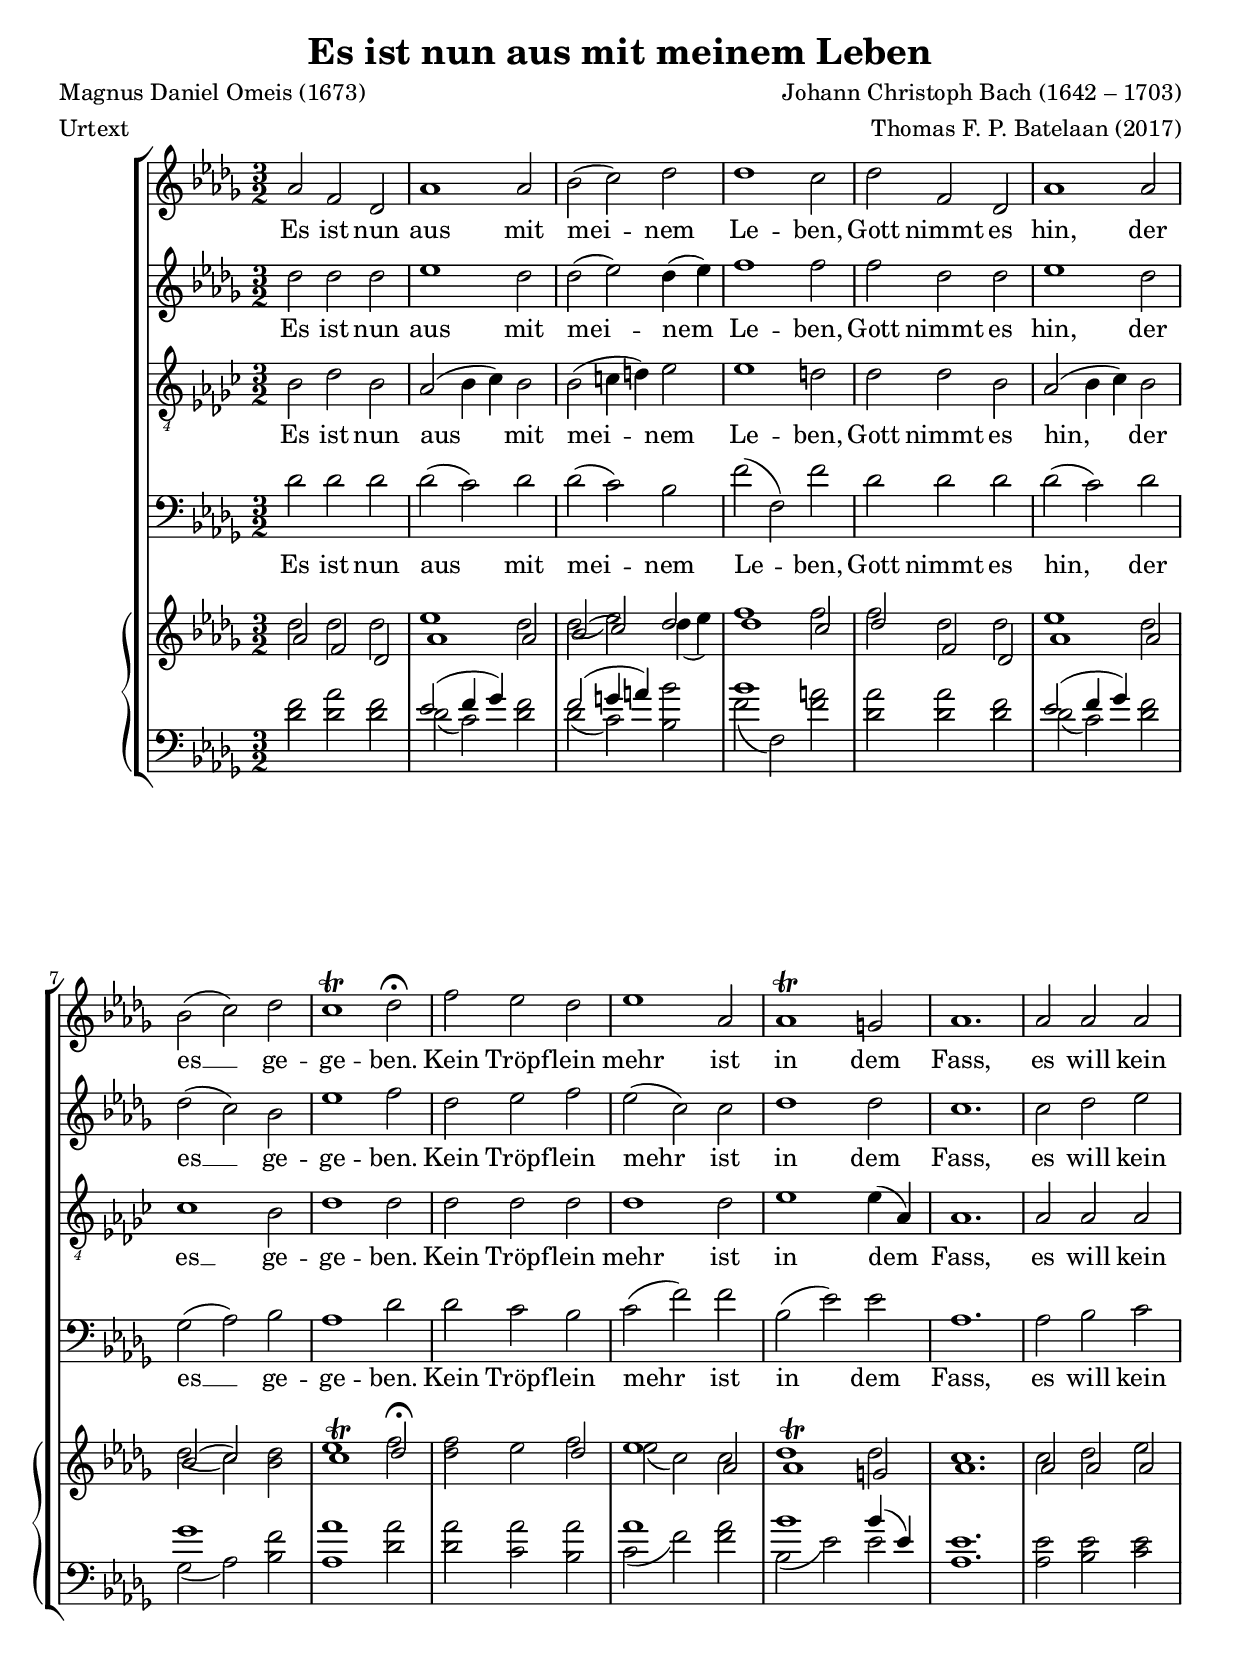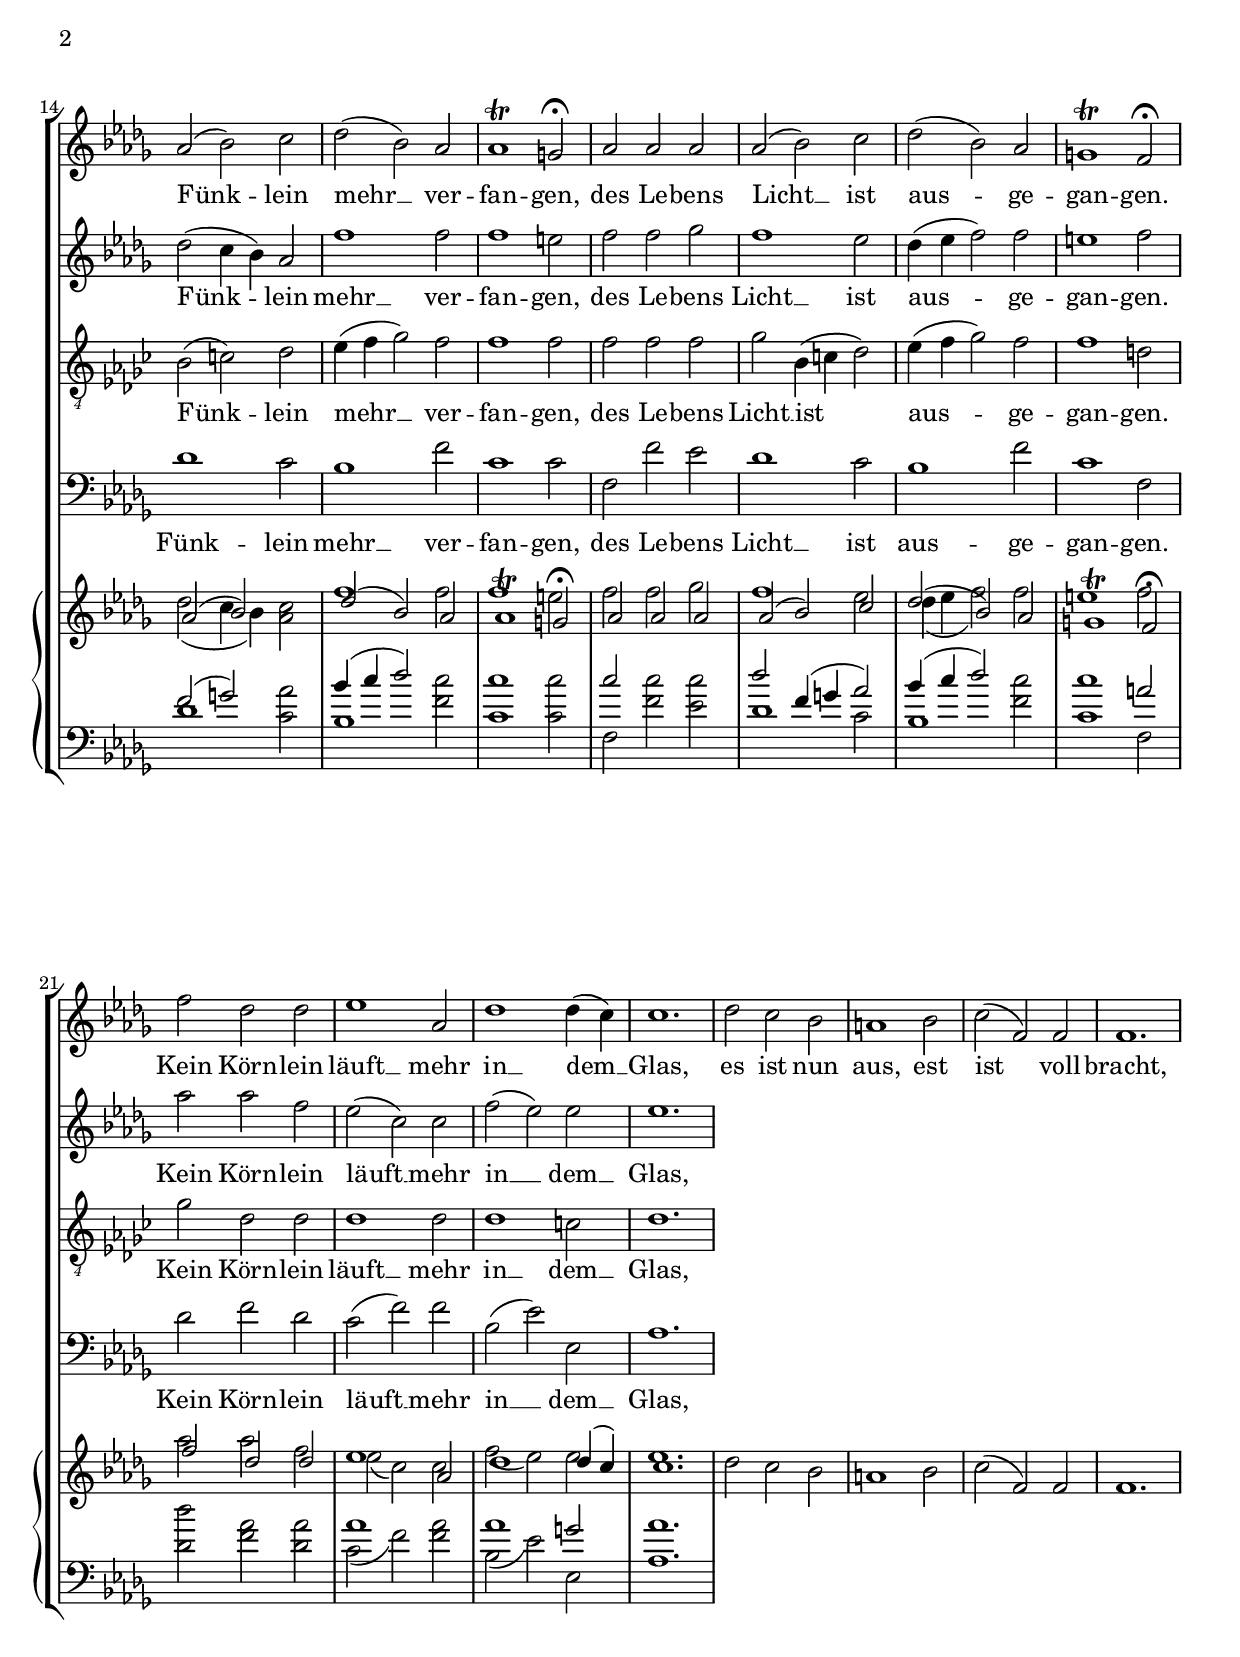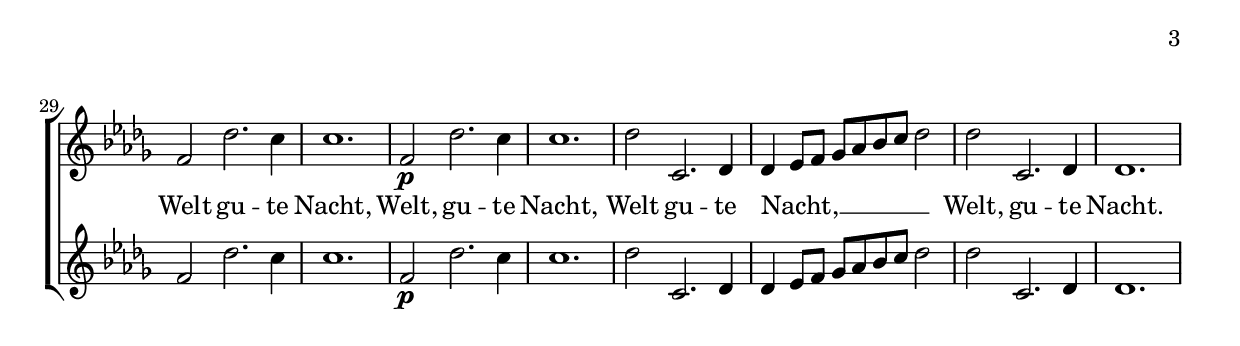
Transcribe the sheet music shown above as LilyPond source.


\paper {
  top-system-spacing.basic-distance = #10
  score-system-spacing.basic-distance = #20
  system-system-spacing.basic-distance = #20
  last-bottom-spacing.basic-distance = #10
}

\header {
  title = "Es ist nun aus mit meinem Leben"
  meter = "Urtext"
  composer = "Johann Christoph Bach (1642 – 1703)"
  poet = "Magnus Daniel Omeis (1673)"
  arranger = "Thomas F. P. Batelaan (2017)"
}

global = {
  \key des \major
  \time 3/2
}

sopMusic = \relative {
  as'2 f des as'1 as2 bes (c) des des1 c2 | 
  des f, des as'1 as2 bes(c) des c1\trill des2\fermata | 
  f es des es1 as,2 as1\trill g2 as1. 
   as2 as as as (bes) c des (bes) as as1\trill g2\fermata
   as as as as (bes) c des (bes) as g1\trill f2\fermata
   f' des des es1 as,2 des1 des4(c) c1. 
   des2 c bes a1 bes2 c (f,) f f1.
   f2 des'2. c4 c1. f,2\p des'2. c4 c1.
   des2 c,2. des4  des \melisma es8 f ges as bes c des2 \melismaEnd
   des c,2. des4 des1.

}
sopWords = \lyricmode { 
Es ist nun aus mit mei -- nem Le -- ben, 
Gott nimmt es hin, der es __ ge -- ge -- ben. 
Kein Tröpf -- lein mehr ist in dem Fass, 
es will kein Fünk -- lein mehr __ ver -- fan -- gen,
des Le -- bens Licht __ ist aus -- ge -- gan -- gen.
Kein Körn -- lein läuft __ mehr in __ dem __ Glas,
es ist nun aus, est ist voll -- bracht,
Welt gu -- te Nacht, Welt, gu -- te Nacht,
Welt gu -- te Nacht, __ Welt, gu -- te Nacht.


}


altoMusic = \relative {
  des'2 des des es1 des2 des(es) des4(es) f1 f2 | 
  f des des es1 des2 des(c) bes es1 f2 | 
  des es f es (c) c des1 des2 c1.
  c2 des es des (c4 bes) as2 f'1 f2 f1 e2
  f f ges f1 es2 des4 (es f2) f e1 f2
  as as f es (c) c f (es) es es1.

}
altoWords = \lyricmode {
Es ist nun aus mit mei -- nem Le -- ben, 
Gott nimmt es hin, der es __ ge -- ge -- ben. 
Kein Tröpf -- lein mehr ist in dem Fass, 
es will kein Fünk -- lein mehr __ ver -- fan -- gen,
des Le -- bens Licht __ ist aus -- ge -- gan -- gen.
Kein Körn -- lein läuft __ mehr in __ dem __ Glas,
}

tenorMusic = \relative {   \clef "G_4"
  f2 as f es (f4 ges)  f2 f (g4 a)  bes2 bes1 a2 | 
  as as f es(f4 ges) f2 ges1 f2 as1 as2 | 
  as as as as1 as2 bes1 bes4 (es,) es1.
  es2 es es f (g) as bes4 (c des2) c c1 c2 
  c c c des f,4 (g as2) bes4 (c des2) c c1 a2
  des as as as1 as2 as1 g2 as1.

}
tenorWords = \lyricmode { 
Es ist nun aus mit mei -- nem Le -- ben, 
Gott nimmt es hin, der es __ ge -- ge -- ben. 
Kein Tröpf -- lein mehr ist in dem Fass, 
es will kein Fünk -- lein mehr __ ver -- fan -- gen,
des Le -- bens Licht __ ist aus -- ge -- gan -- gen.
Kein Körn -- lein läuft __ mehr in __ dem __ Glas,

}

bassMusic = \relative {   \clef bass
  des2 des des des(c) des des(c) bes f'(f,) f' | 
  des des des des(c) des ges,(as) bes as1 des2 | 
  des c bes c (f) f bes, (es) es as,1.
  as2 bes c des1 c2 bes1 f'2 c1 
  c2f, f' es des1 c2 bes1 f'2 c1 f,2
  des' f des c (f) f bes, (es) es, as1.

}
bassWords = \lyricmode { 
Es ist nun aus mit mei -- nem Le -- ben, 
Gott nimmt es hin, der es __ ge -- ge -- ben. 
Kein Tröpf -- lein mehr ist in dem Fass, 
es will kein Fünk -- lein mehr __ ver -- fan -- gen,
des Le -- bens Licht __ ist aus -- ge -- gan -- gen.
Kein Körn -- lein läuft __ mehr in __ dem __ Glas,

}

\score {
  \new ChoirStaff <<
    \new Staff <<
      \new Voice = "soprano" <<
        \global
        \sopMusic
      >>
      \new Lyrics \lyricsto "soprano" \sopWords
    >>
    \new Staff <<
      \new Voice = "alto" <<
        \global
        \altoMusic
      >>
      \new Lyrics \lyricsto "alto" \altoWords
    >>
    \new Staff <<
      \new Voice = "tenor" <<
        \global
        \tenorMusic
      >>
      \new Lyrics \lyricsto "tenor" \tenorWords
    >>
    \new Staff <<
      \new Voice = "bass" <<
        \global
        \bassMusic
      >>
      \new Lyrics \lyricsto "bass" \bassWords
 >>
    \new PianoStaff <<
      \new Staff <<
        \set Staff.printPartCombineTexts = ##f
        \partcombine
        << \global \sopMusic >>
        << \global \altoMusic >>
      >>
      \new Staff <<
        \clef bass
        \set Staff.printPartCombineTexts = ##f
        \partcombine
        << \global \tenorMusic >>
        << \global \bassMusic >>
      
      >>
    >>
  >>
 \layout { }
 \midi {    \tempo 2 = 81}    
}
